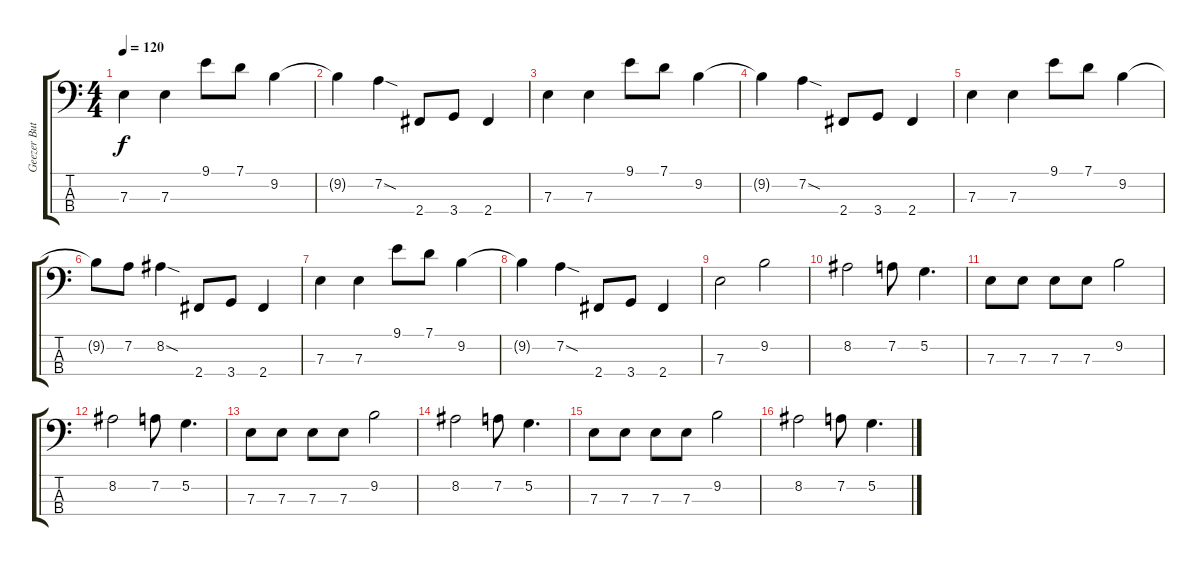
\track ("Geezer Butler" "Geezer But") {instrument electricbassfinger}
\staff {score tabs}
\tuning (G2 D2 A1 E1) {hide}
\ts (4 4)
\tempo 120
\clef f4
\ks c
7.3.4{dy f instrument electricbassfinger} 7.3.4 9.1.8 7.1.8 9.2.4 |
9.2{t}.4 7.2{sod}.4 2.4.8 3.4.8 2.4.4 |
7.3.4 7.3.4 9.1.8 7.1.8 9.2.4 |
9.2{t}.4 7.2{sod}.4 2.4.8 3.4.8 2.4.4 |
7.3.4 7.3.4 9.1.8 7.1.8 9.2.4 |
9.2{t}.8 7.2.8 8.2{sod}.4 2.4.8 3.4.8 2.4.4 |
7.3.4 7.3.4 9.1.8 7.1.8 9.2.4 |
9.2{t}.4 7.2{sod}.4 2.4.8 3.4.8 2.4.4 |
7.3.2 9.2.2 |
8.2.2 7.2.8 5.2.4{d} |
7.3.8 7.3.8 7.3.8 7.3.8 9.2.2 |
8.2.2 7.2.8 5.2.4{d} |
7.3.8 7.3.8 7.3.8 7.3.8 9.2.2 |
8.2.2 7.2.8 5.2.4{d} |
7.3.8 7.3.8 7.3.8 7.3.8 9.2.2 |
8.2.2 7.2.8 5.2.4{d}
